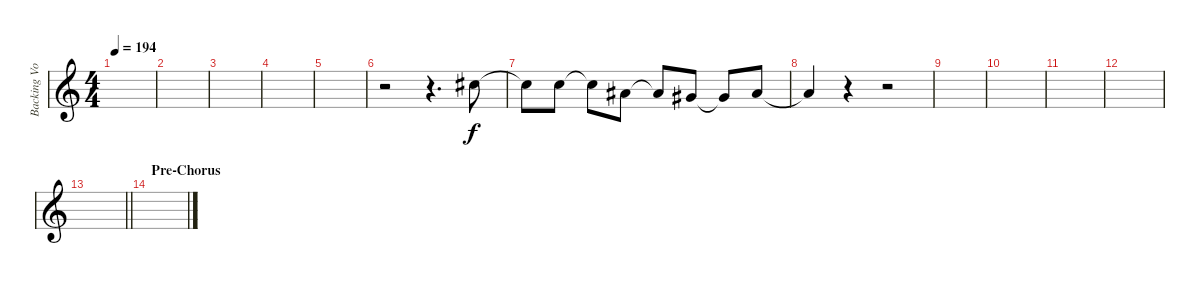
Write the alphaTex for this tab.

\track ("Backing Vocals" "Backing Vo") {instrument distortionguitar}
\staff {score}
\tuning (Eb4 Bb3 Gb3 Db3 Ab2 Eb2) {hide}
\ts (4 4)
\tempo 194
\clef g2
\ks c
|
|
|
|
|
r.2 r.4{d} 7.3.8 |
7.3{t}.8 6.3.8 6.3{t}.8 4.3.8 4.3{t}.8 2.3.8 2.3{t}.8 4.3.8 |
4.3{t}.4 r.4 r.2 |
|
|
|
|
\barLineRight lightlight
|
\section ("" "Pre-Chorus")
